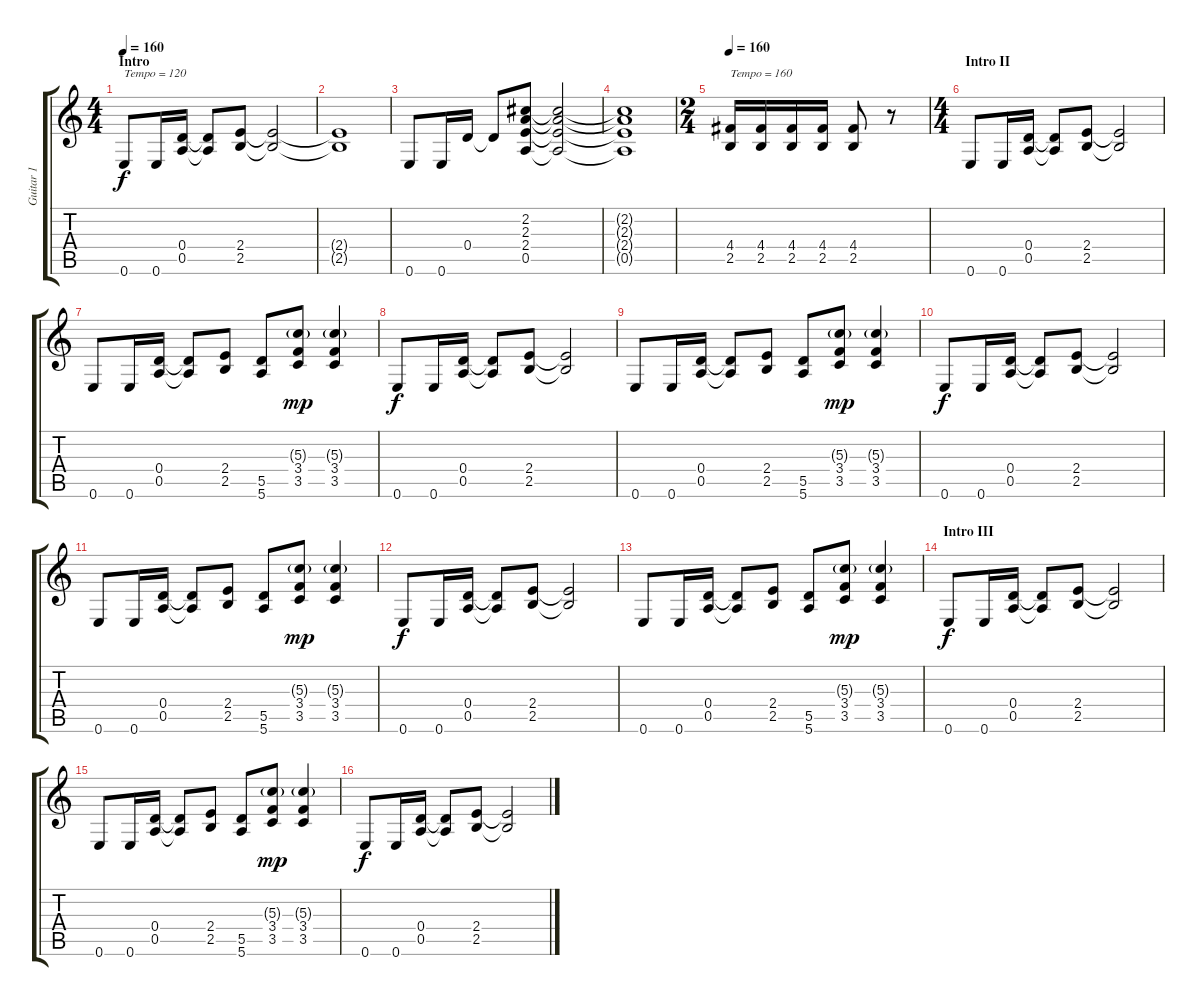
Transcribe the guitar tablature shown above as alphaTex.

\track ("Guitar 1" "Guitar 1") {instrument distortionguitar}
\staff {score tabs}
\tuning (E4 B3 G3 D3 A2 E2) {hide}
\ts (4 4)
\section ("" "Intro")
\tempo 160
\tempo 120
\tempo 160
\clef g2
\ks c
0.6.8{txt "Tempo = 120" dy f instrument distortionguitar} 0.6.16 (0.4 0.5).16 (0.4{t} 0.5{t}).8 (2.4 2.5).8 (2.4{t} 2.5{t}).2 |
(2.4{t} 2.5{t}).1 |
0.6.8 0.6.16 0.4.16 0.4{t}.8 (2.2 2.3 2.4 0.5).8 (2.2{t} 2.3{t} 2.4{t} 0.5{t}).2 |
(2.2{t} 2.3{t} 2.4{t} 0.5{t}).1 |
\ts (2 4)
\tempo 160
(4.4 2.5).16{txt "Tempo = 160"} (4.4 2.5).16 (4.4 2.5).16 (4.4 2.5).16 (4.4 2.5).8 r.8 |
\ts (4 4)
\section ("" "Intro II")
0.6.8 0.6.16 (0.4 0.5).16 (0.4{t} 0.5{t}).8 (2.4 2.5).8 (2.4{t} 2.5{t}).2 |
0.6.8 0.6.16 (0.4 0.5).16 (0.4{t} 0.5{t}).8 (2.4 2.5).8 (5.5 5.6).8 (5.3{g} 3.4 3.5).8{dy mp} (5.3{g} 3.4 3.5).4 |
0.6.8{dy f} 0.6.16 (0.4 0.5).16 (0.4{t} 0.5{t}).8 (2.4 2.5).8 (2.4{t} 2.5{t}).2 |
0.6.8 0.6.16 (0.4 0.5).16 (0.4{t} 0.5{t}).8 (2.4 2.5).8 (5.5 5.6).8 (5.3{g} 3.4 3.5).8{dy mp} (5.3{g} 3.4 3.5).4 |
0.6.8{dy f} 0.6.16 (0.4 0.5).16 (0.4{t} 0.5{t}).8 (2.4 2.5).8 (2.4{t} 2.5{t}).2 |
0.6.8 0.6.16 (0.4 0.5).16 (0.4{t} 0.5{t}).8 (2.4 2.5).8 (5.5 5.6).8 (5.3{g} 3.4 3.5).8{dy mp} (5.3{g} 3.4 3.5).4 |
0.6.8{dy f} 0.6.16 (0.4 0.5).16 (0.4{t} 0.5{t}).8 (2.4 2.5).8 (2.4{t} 2.5{t}).2 |
0.6.8 0.6.16 (0.4 0.5).16 (0.4{t} 0.5{t}).8 (2.4 2.5).8 (5.5 5.6).8 (5.3{g} 3.4 3.5).8{dy mp} (5.3{g} 3.4 3.5).4 |
\section ("" "Intro III")
0.6.8{dy f} 0.6.16 (0.4 0.5).16 (0.4{t} 0.5{t}).8 (2.4 2.5).8 (2.4{t} 2.5{t}).2 |
0.6.8 0.6.16 (0.4 0.5).16 (0.4{t} 0.5{t}).8 (2.4 2.5).8 (5.5 5.6).8 (5.3{g} 3.4 3.5).8{dy mp} (5.3{g} 3.4 3.5).4 |
0.6.8{dy f} 0.6.16 (0.4 0.5).16 (0.4{t} 0.5{t}).8 (2.4 2.5).8 (2.4{t} 2.5{t}).2
